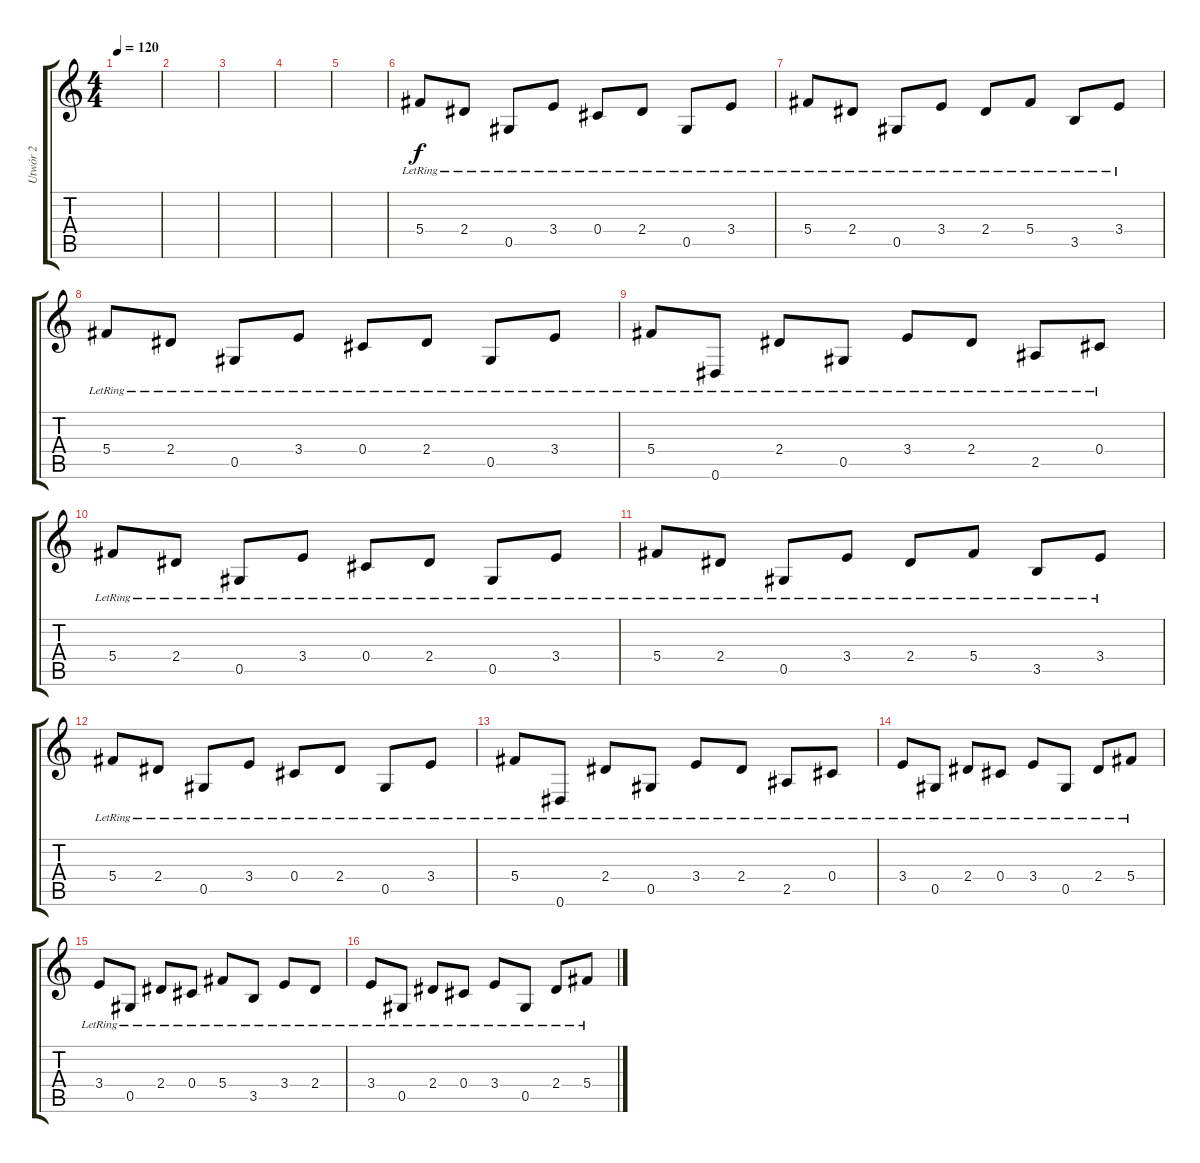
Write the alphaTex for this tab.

\track ("Utwór 2" "Utwór 2") {instrument acousticguitarnylon}
\staff {score tabs}
\tuning (Eb4 Bb3 Gb3 Db3 Ab2 Eb2) {hide}
\ts (4 4)
\tempo 120
\clef g2
\ks c
|
|
|
|
|
5.4{lr}.8{instrument acousticguitarsteel} 2.4{lr}.8 0.5{lr}.8 3.4{lr}.8 0.4{lr}.8 2.4{lr}.8 0.5{lr}.8 3.4{lr}.8 |
5.4{lr}.8 2.4{lr}.8 0.5{lr}.8 3.4{lr}.8 2.4{lr}.8 5.4{lr}.8 3.5{lr}.8 3.4{lr}.8 |
5.4{lr}.8{instrument acousticguitarsteel} 2.4{lr}.8 0.5{lr}.8 3.4{lr}.8 0.4{lr}.8 2.4{lr}.8 0.5{lr}.8 3.4{lr}.8 |
5.4{lr}.8 0.6{lr}.8 2.4{lr}.8 0.5{lr}.8 3.4{lr}.8 2.4{lr}.8 2.5{lr}.8 0.4{lr}.8 |
5.4{lr}.8{instrument acousticguitarsteel} 2.4{lr}.8 0.5{lr}.8 3.4{lr}.8 0.4{lr}.8 2.4{lr}.8 0.5{lr}.8 3.4{lr}.8 |
5.4{lr}.8 2.4{lr}.8 0.5{lr}.8 3.4{lr}.8 2.4{lr}.8 5.4{lr}.8 3.5{lr}.8 3.4{lr}.8 |
5.4{lr}.8{instrument acousticguitarsteel} 2.4{lr}.8 0.5{lr}.8 3.4{lr}.8 0.4{lr}.8 2.4{lr}.8 0.5{lr}.8 3.4{lr}.8 |
5.4{lr}.8 0.6{lr}.8 2.4{lr}.8 0.5{lr}.8 3.4{lr}.8 2.4{lr}.8 2.5{lr}.8 0.4{lr}.8 |
3.4{lr}.8 0.5{lr}.8 2.4{lr}.8 0.4{lr}.8 3.4{lr}.8 0.5{lr}.8 2.4{lr}.8 5.4{lr}.8 |
3.4{lr}.8 0.5{lr}.8 2.4{lr}.8 0.4{lr}.8 5.4{lr}.8 3.5{lr}.8 3.4{lr}.8 2.4{lr}.8 |
3.4{lr}.8 0.5{lr}.8 2.4{lr}.8 0.4{lr}.8 3.4{lr}.8 0.5{lr}.8 2.4{lr}.8 5.4{lr}.8
